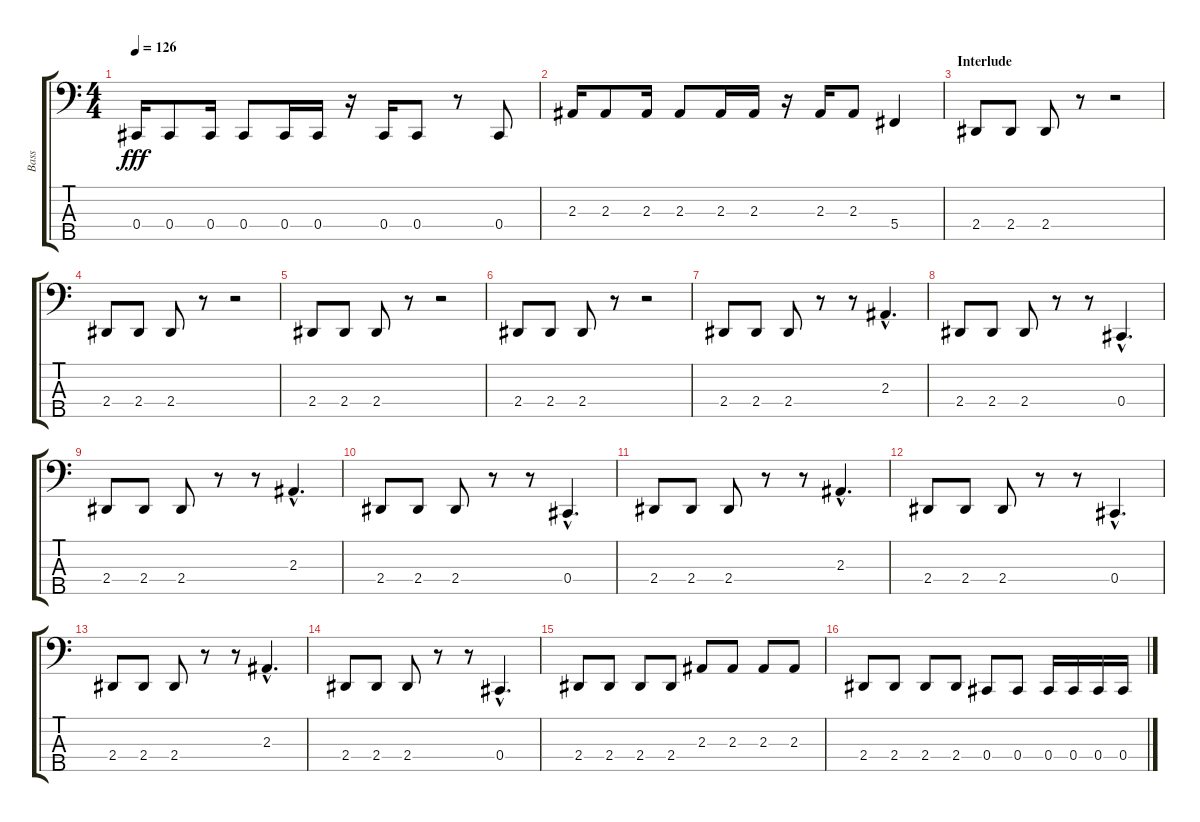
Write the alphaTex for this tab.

\track ("Bass" "Bass") {instrument slapbass1}
\staff {score tabs}
\tuning (Bb1 Gb1 Ab1 Db1 Bb0) {hide}
\ts (4 4)
\tempo 126
\clef f4
\ks c
0.4.16{dy fff} 0.4.8 0.4.16 0.4.8 0.4.16 0.4.16 r.16 0.4.16 0.4.8 r.8 0.4.8 |
2.3.16 2.3.8 2.3.16 2.3.8 2.3.16 2.3.16 r.16 2.3.16 2.3.8 5.4.4 |
\section ("" "Interlude")
2.4.8 2.4.8 2.4.8 r.8 r.2 |
2.4.8 2.4.8 2.4.8 r.8 r.2 |
2.4.8 2.4.8 2.4.8 r.8 r.2 |
2.4.8 2.4.8 2.4.8 r.8 r.2 |
2.4.8 2.4.8 2.4.8 r.8 r.8 2.3{hac}.4{d} |
2.4.8 2.4.8 2.4.8 r.8 r.8 0.4{hac}.4{d} |
2.4.8 2.4.8 2.4.8 r.8 r.8 2.3{hac}.4{d} |
2.4.8 2.4.8 2.4.8 r.8 r.8 0.4{hac}.4{d} |
2.4.8 2.4.8 2.4.8 r.8 r.8 2.3{hac}.4{d} |
2.4.8 2.4.8 2.4.8 r.8 r.8 0.4{hac}.4{d} |
2.4.8 2.4.8 2.4.8 r.8 r.8 2.3{hac}.4{d} |
2.4.8 2.4.8 2.4.8 r.8 r.8 0.4{hac}.4{d} |
2.4.8 2.4.8 2.4.8 2.4.8 2.3.8 2.3.8 2.3.8 2.3.8 |
2.4.8 2.4.8 2.4.8 2.4.8 0.4.8 0.4.8 0.4.16 0.4.16 0.4.16 0.4.16
